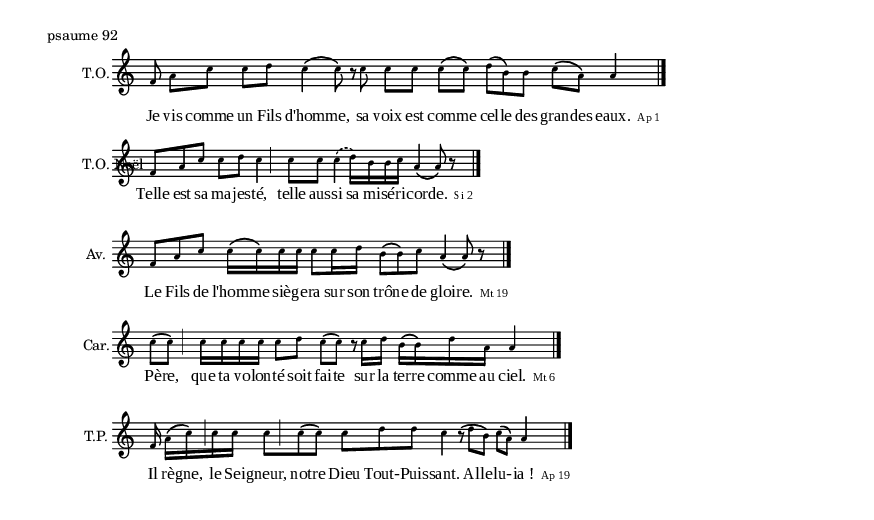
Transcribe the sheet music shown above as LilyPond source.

\version "2.10.0"
 \include "definitions.ly"
 \markup {psaume 92 }

\relative a' { 
	\new Staff {
		\cadenzaOn
		\set Staff.instrumentName = \markup{ \center-align { T.O. } }
		f8 a8[ c] c8[ d] c4\( c8\)\pespace r8
		c8 c8[ c] c8[\( c\)]
		\times 2/3 { d8[\( b\) b] }  c8[\( a\)] a4
		\endBar
	}
	\addlyrics {
		Je vis comme un Fils d'hom -- me, sa voix est com -- me cel -- le des gran -- des eaux.
		\markup { \citation #"Ap 1" } 
	}
}
\relative a' { 
	\new Staff {
		\cadenzaOn
		\set Staff.instrumentName = \markup{ \center-align { T.O. Noël } }
		\times 2/3 { f8[ a c] }
		c[ d]
		c4
		\cesure \pespace 
		c8[ c]
		\slurDashed
		c4(
		d16)[ b b c]
		a4\( a8\) r
		\endBar
	}
	\addlyrics {
		Telle est sa ma -- jes -- té, telle aus -- si sa mi -- sé -- ri -- cor -- de.
		\markup { \citation #"Si 2" } 
	}
}

\relative a' { 
	\new Staff {
		\cadenzaOn
		\set Staff.instrumentName = \markup{ \center-align { Av. } }
		\times 2/3 { f8[ a c] }
		c16[\( c\) c c]
		c8[ c16 d]
		\times 2/3 { b8[\( b\) c] }
		a4\( a8\) r
		\endBar
	}
	\addlyrics {
		Le Fils de l'hom -- me siè -- ge -- ra sur son trô -- ne de gloi -- re.
		\markup { \citation #"Mt 19" } 
	}
}
\relative a' { 
	\new Staff {
		\cadenzaOn
		\set Staff.instrumentName = \markup{ \center-align { Car. } }
		c8[\( c\)] \cesure\pespace
		c16[ c c c]
		c8[ d]  c8[\( c\)] \pespace 
		r8 c16[ d]
		b16[\( b\) d a]
		a4
		\endBar
	}
	\addlyrics {
		Pè -- re, que ta vo -- lon -- té soit fai -- te sur la ter -- re comme au ciel.
		\markup { \citation #"Mt 6" } 
	}
}
\relative a' { 
	\new Staff {
		\cadenzaOn
		\set Staff.instrumentName = \markup{ \center-align { T.P. } }
		f16  a16[\( c\)\cesure c c]
		\times 2/3 { c8[\cesure\pespace c\( c]\) }
		\times 2/3 { c8[ d d] } c4 \pespace 
		\times 2/3 {r8\(d[ b]\)} c[\( a\)] a4
		
		
		\endBar
	}
	\addlyrics {
		Il rè -- gne, le Sei -- gneur, not -- re Dieu Tout- -- Puis -- sant. Al -- le -- lu -- - -- "ia !"
		\markup { \citation #"Ap 19" } 
	}
}
